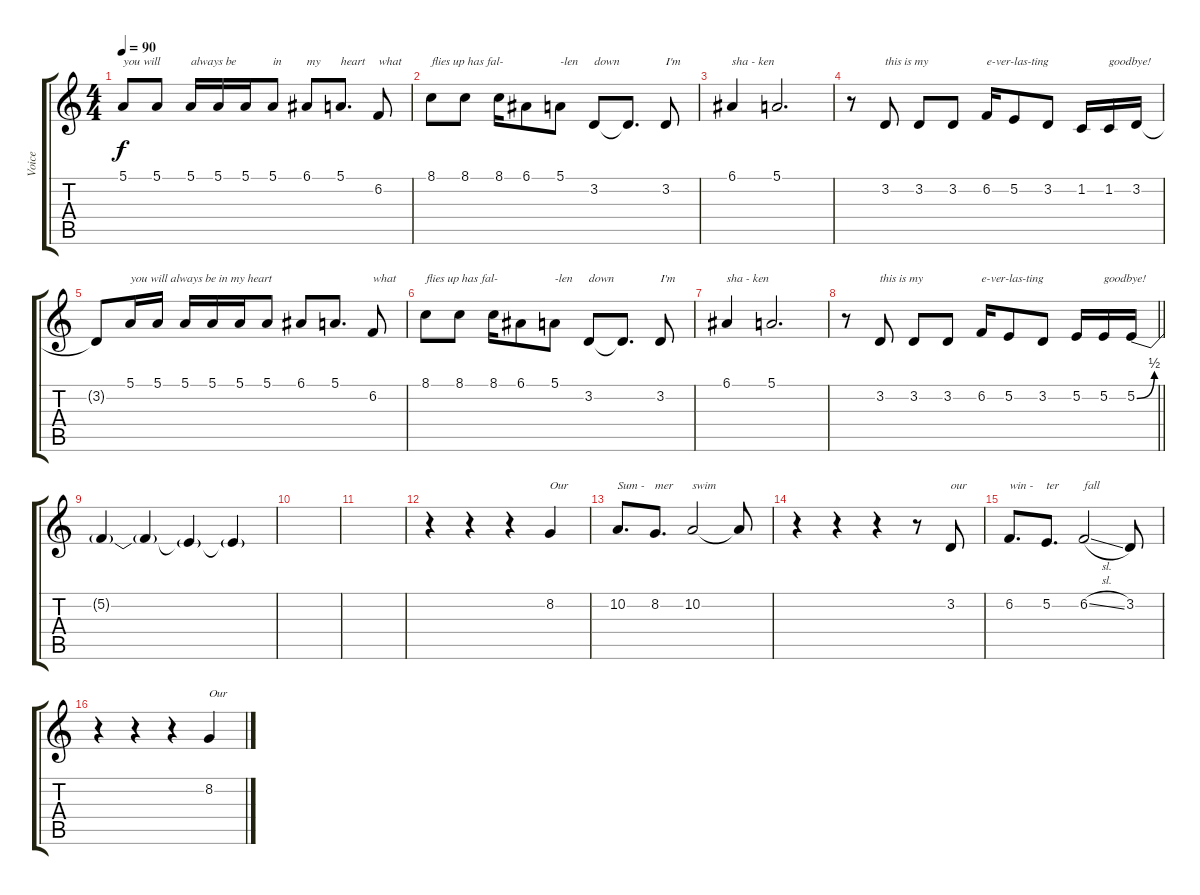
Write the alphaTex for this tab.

\track ("Voice" "Voice") {instrument flute}
\staff {score tabs}
\tuning (E4 B3 G3 D3 A2 E2) {hide}
\ts (4 4)
\tempo 90
\clef g2
\ks c
5.1.8{txt "you will " dy f} 5.1.8 5.1.16{txt "always be "} 5.1.16 5.1.16 5.1.8{txt "in"} 6.1.8{txt "my"} 5.1.8{d txt "heart"} 6.2.8{txt "what"} |
8.1.8{txt "flies up has fal-"} 8.1.8 8.1.16 6.1.8 5.1.8{txt "-len"} 3.2.8{txt "down"} 3.2{t}.8{d} 3.2.8{txt "I'm"} |
6.1.4{txt "sha - ken"} 5.1.2{d} |
r.8 3.2.8{txt "this is my "} 3.2.8 3.2.8 6.2.16{txt "e-ver-las-ting"} 5.2.8 3.2.8 1.2.16 1.2.16{txt "goodbye!"} 3.2.16 |
3.2{t}.8 5.1.16{txt "you will always be in my heart"} 5.1.16 5.1.16 5.1.16 5.1.16 5.1.8 6.1.8 5.1.8{d} 6.2.8{txt "what"} |
8.1.8{txt "flies up has fal-"} 8.1.8 8.1.16 6.1.8 5.1.8{txt "-len"} 3.2.8{txt "down"} 3.2{t}.8{d} 3.2.8{txt "I'm"} |
6.1.4{txt "sha - ken"} 5.1.2{d} |
\barLineRight lightlight
r.8 3.2.8{txt "this is my "} 3.2.8 3.2.8 6.2.16{txt "e-ver-las-ting"} 5.2.8 3.2.8 5.2.16 5.2.16{txt "goodbye!"} 5.2{be (bend 0 0 60 2)}.16 |
5.2{t}.4 5.2{t}.4 5.2{t}.4 5.2{t}.4 |
|
|
r.4 r.4 r.4 8.2.4{txt "Our"} |
10.2.8{d txt "Sum - "} 8.2.8{d txt "mer"} 10.2.2{txt "swim"} 10.2{t}.8 |
r.4 r.4 r.4 r.8 3.2.8{txt "our"} |
6.2.8{d txt "win -"} 5.2.8{d txt "ter"} 6.2{sl}.2{txt "fall"} 3.2.8 |
r.4 r.4 r.4 8.2.4{txt "Our"}
